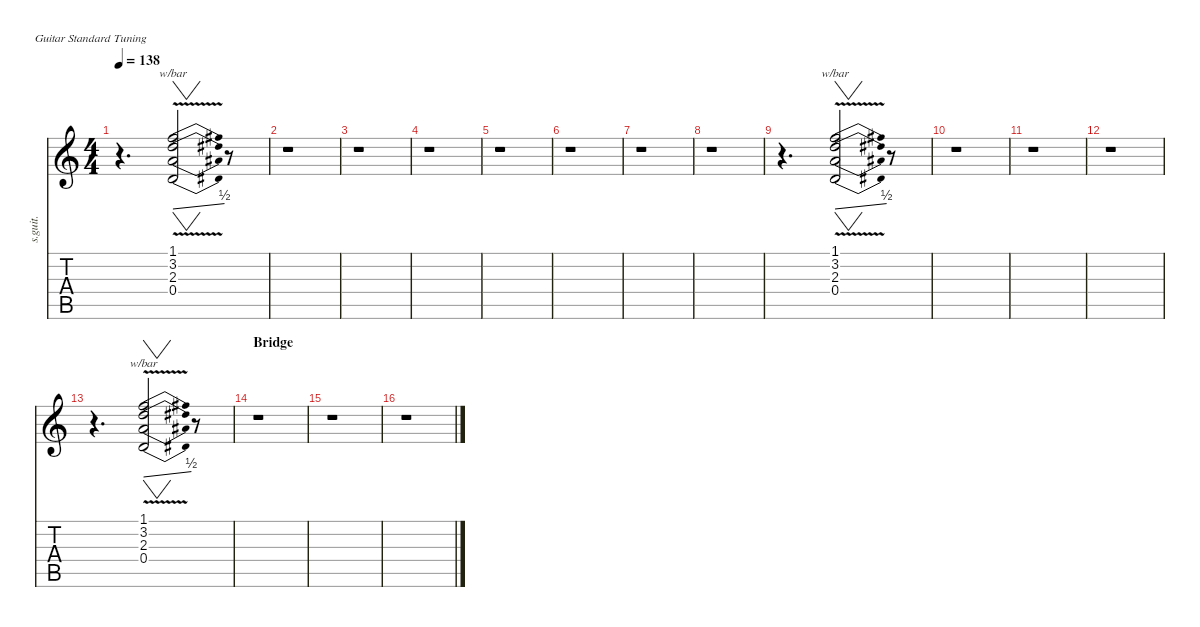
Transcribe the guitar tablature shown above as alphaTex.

\defaultSystemsLayout 4
\hideDynamics
\bracketExtendMode nobrackets
\track ("Stuart \"2D\" Pot | Synth - MIDI instrument = \"Sawtooth\"" "s.guit.") {instrument lead2sawtooth}
\staff {score tabs}
\tuning (E4 B3 G3 D3 A2 E2)
\displaytranspose 12
\ts (4 4)
\tempo 138
\clef g2
\ks c
r.4{d dy f} (1.1{v} 3.2{v} 2.3{v} 0.4).2{vw tbe (dive default 0 0 15 2)} r.8 |
r.1 |
r.1 |
r.1 |
r.1 |
r.1 |
r.1 |
r.1 |
r.4{d} (1.1{v} 3.2{v} 2.3{v} 0.4).2{vw tbe (dive default 0 0 15 2)} r.8 |
r.1 |
r.1 |
r.1 |
r.4{d} (1.1{v} 3.2{v} 2.3{v} 0.4).2{vw tbe (dive default 0 0 15 2)} r.8 |
\section ("" "Bridge")
r.1 |
r.1 |
r.1
